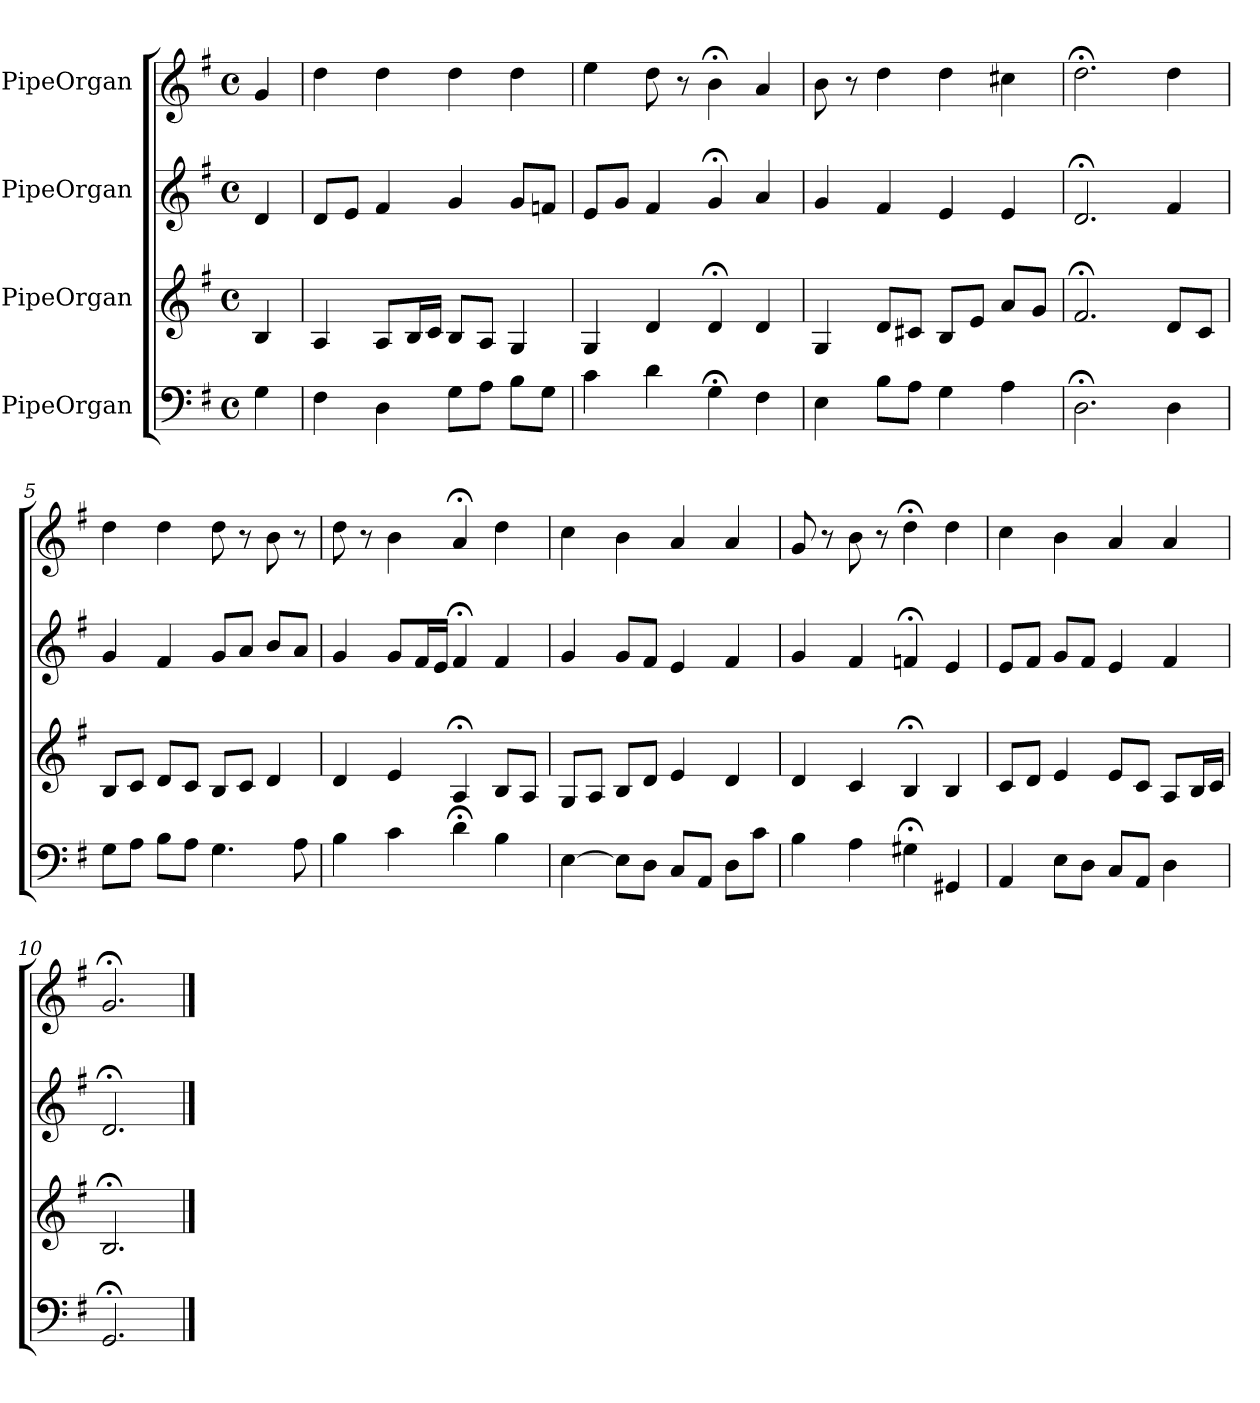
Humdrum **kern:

**kern	**kern	**kern	**kern
*part4	*part3	*part2	*part1
*staff4	*staff3	*staff2	*staff1
*I"PipeOrgan	*I"PipeOrgan	*I"PipeOrgan	*I"PipeOrgan
*k[f#]	*k[f#]	*k[f#]	*k[f#]
*G:	*G:	*G:	*G:
*M4/4	*M4/4	*M4/4	*M4/4
*met(c)	*met(c)	*met(c)	*met(c)
*MM60	*MM60	*MM60	*MM60
=	=	=	=
4G	4B	4d	4g
=1	=1	=1	=1
4F#	4A	8dL	4dd
.	.	8eJ	.
4D	8AL	4f#	4dd
.	16BL	.	.
.	16cJJ	.	.
8GL	8BL	4g	4dd
8AJ	8AJ	.	.
8BL	4G	8gL	4dd
8GJ	.	8fnJ	.
=2	=2	=2	=2
4c	4G	8eL	4ee
.	.	8gJ	.
4d	4d	4f#	8dd
.	.	.	8r
4G;<	4d;<	4g;<	4b;<
4F#	4d	4a	4a
=3	=3	=3	=3
4E	4G	4g	8b
.	.	.	8r
8BL	8dL	4f#	4dd
8AJ	8c#XJ	.	.
4G	8BL	4e	4dd
.	8eJ	.	.
4A	8aL	4e	4cc#X
.	8gJ	.	.
=4	=4	=4	=4
2.D;<	2.f#;<	2.d;<	2.dd;<
4D	8dL	4f#	4dd
.	8cJ	.	.
=5	=5	=5	=5
8GL	8BL	4g	4dd
8AJ	8cJ	.	.
8BL	8dL	4f#	4dd
8AJ	8cJ	.	.
4.G	8BL	8gL	8dd
.	8cJ	8aJ	8r
.	4d	8bL	8b
8A	.	8aJ	8r
=6	=6	=6	=6
4B	4d	4g	8dd
.	.	.	8r
4c	4e	8gL	4b
.	.	16f#L	.
.	.	16eJJ	.
4d;<	4A;<	4f#;<	4a;<
4B	8BL	4f#	4dd
.	8AJ	.	.
=7	=7	=7	=7
[4E	8GL	4g	4cc
.	8AJ	.	.
8EL]	8BL	8gL	4b
8DJ	8dJ	8f#J	.
8CL	4e	4e	4a
8AAJ	.	.	.
8DL	4d	4f#	4a
8cJ	.	.	.
=8	=8	=8	=8
4B	4d	4g	8g
.	.	.	8r
4A	4c	4f#	8b
.	.	.	8r
4G#X;<	4B;<	4fn;<	4dd;<
4GG#X	4B	4e	4dd
=9	=9	=9	=9
4AA	8cL	8eL	4cc
.	8dJ	8f#J	.
8EL	4e	8gL	4b
8DJ	.	8f#J	.
8CL	8eL	4e	4a
8AAJ	8cJ	.	.
4D	8AL	4f#	4a
.	16BL	.	.
.	16cJJ	.	.
=10	=10	=10	=10
2.GG;<	2.B;<	2.d;<	2.g;<
==	==	==	==
*-	*-	*-	*-
